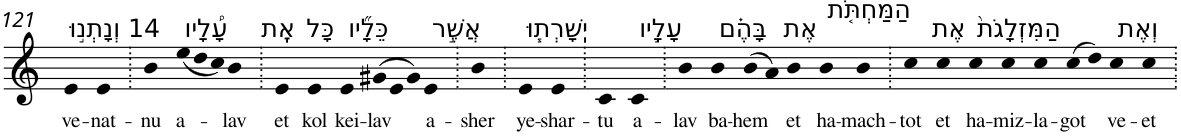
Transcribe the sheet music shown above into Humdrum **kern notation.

**kern	**text
*part1	*part1
*staff1	*staff1
*I"Piano	*
*I'Pno	*
!!LO:PB:g=z
*clefG2	*
*k[]	*
=121	=121
!LO:TX:a:t=14 וְנָתְנ֣וּ	!
!	!LO:LY:b
4e	ve-
!	!LO:LY:b
4e	-nat-
=122.	=122.
!	!LO:LY:b
4b	-nu
*Xtuplet	*
!LO:TX:a:t=עָ֠לָיו	!
!	!LO:LY:b
(<12ee	a-
12dd	.
12cc)	.
!	!LO:LY:b
4b	-lav
=123.	=123.
!LO:TX:a:t=אֶֽת	!
!	!LO:LY:b
4e	et
!LO:TX:a:t=כָּל	!
!	!LO:LY:b
4e	kol
!LO:TX:a:t=כֵּלָ֞יו	!
!	!LO:LY:b
4e	kei-
!	!LO:LY:b
(>12g#X	-lav
12e	.
12g#)	.
!LO:TX:a:t=אֲשֶׁ֣ר	!
!	!LO:LY:b
4e	a-
=124.	=124.
!	!LO:LY:b
4b	-sher
=125.	=125.
!LO:TX:a:t=יְֽשָׁרְת֧וּ	!
!	!LO:LY:b
4e	ye-
!	!LO:LY:b
4e	-shar-
=126.	=126.
!	!LO:LY:b
4c	-tu
!LO:TX:a:t=עָלָ֣יו	!
!	!LO:LY:b
4c	a-
=127.	=127.
!	!LO:LY:b
4b	-lav
!LO:TX:a:t=בָּהֶ֗ם	!
!	!LO:LY:b
4b	ba-
!	!LO:LY:b
(>8b	-hem
8a)	.
!LO:TX:a:t=אֶת	!
!	!LO:LY:b
4b	et
!LO:TX:a:t=הַמַּחְתֹּ֤ת	!
!	!LO:LY:b
4b	ha-
!	!LO:LY:b
4b	-mach-
=128.	=128.
!	!LO:LY:b
4cc	-tot
!LO:TX:a:t=אֶת	!
!	!LO:LY:b
4cc	et
!LO:TX:a:t=הַמִּזְלָגֹת֙	!
!	!LO:LY:b
4cc	ha-
!	!LO:LY:b
4cc	-miz-
!	!LO:LY:b
4cc	-la-
!	!LO:LY:b
(>8cc	-got
8dd)	.
!LO:TX:a:t=וְאֶת	!
!	!LO:LY:b
4cc	ve-
!	!LO:LY:b
4cc	-et
=.	=.
*-	*-
